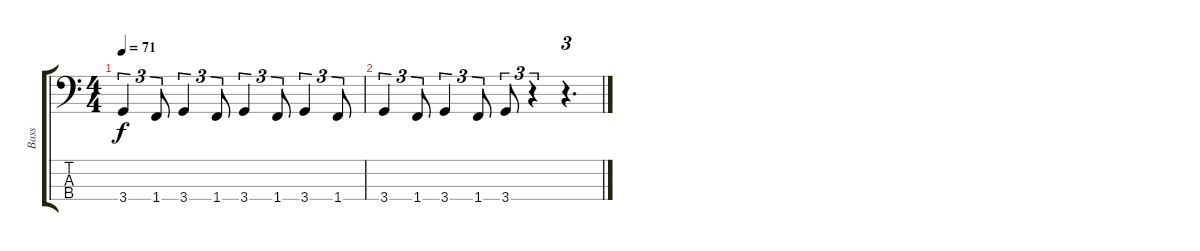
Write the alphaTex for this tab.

\track ("Bass" "Bass") {instrument electricbassfinger}
\staff {score tabs}
\tuning (G2 D2 A1 E1) {hide}
\ts (4 4)
\tempo 71
\clef f4
\ks c
3.4.4{tu (3 2) dy f} 1.4.8{tu (3 2)} 3.4.4{tu (3 2)} 1.4.8{tu (3 2)} 3.4.4{tu (3 2)} 1.4.8{tu (3 2)} 3.4.4{tu (3 2)} 1.4.8{tu (3 2)} |
3.4.4{tu (3 2)} 1.4.8{tu (3 2)} 3.4.4{tu (3 2)} 1.4.8{tu (3 2)} 3.4.8{tu (3 2)} r.4{tu (3 2)} r.4{d tu (3 2)}
